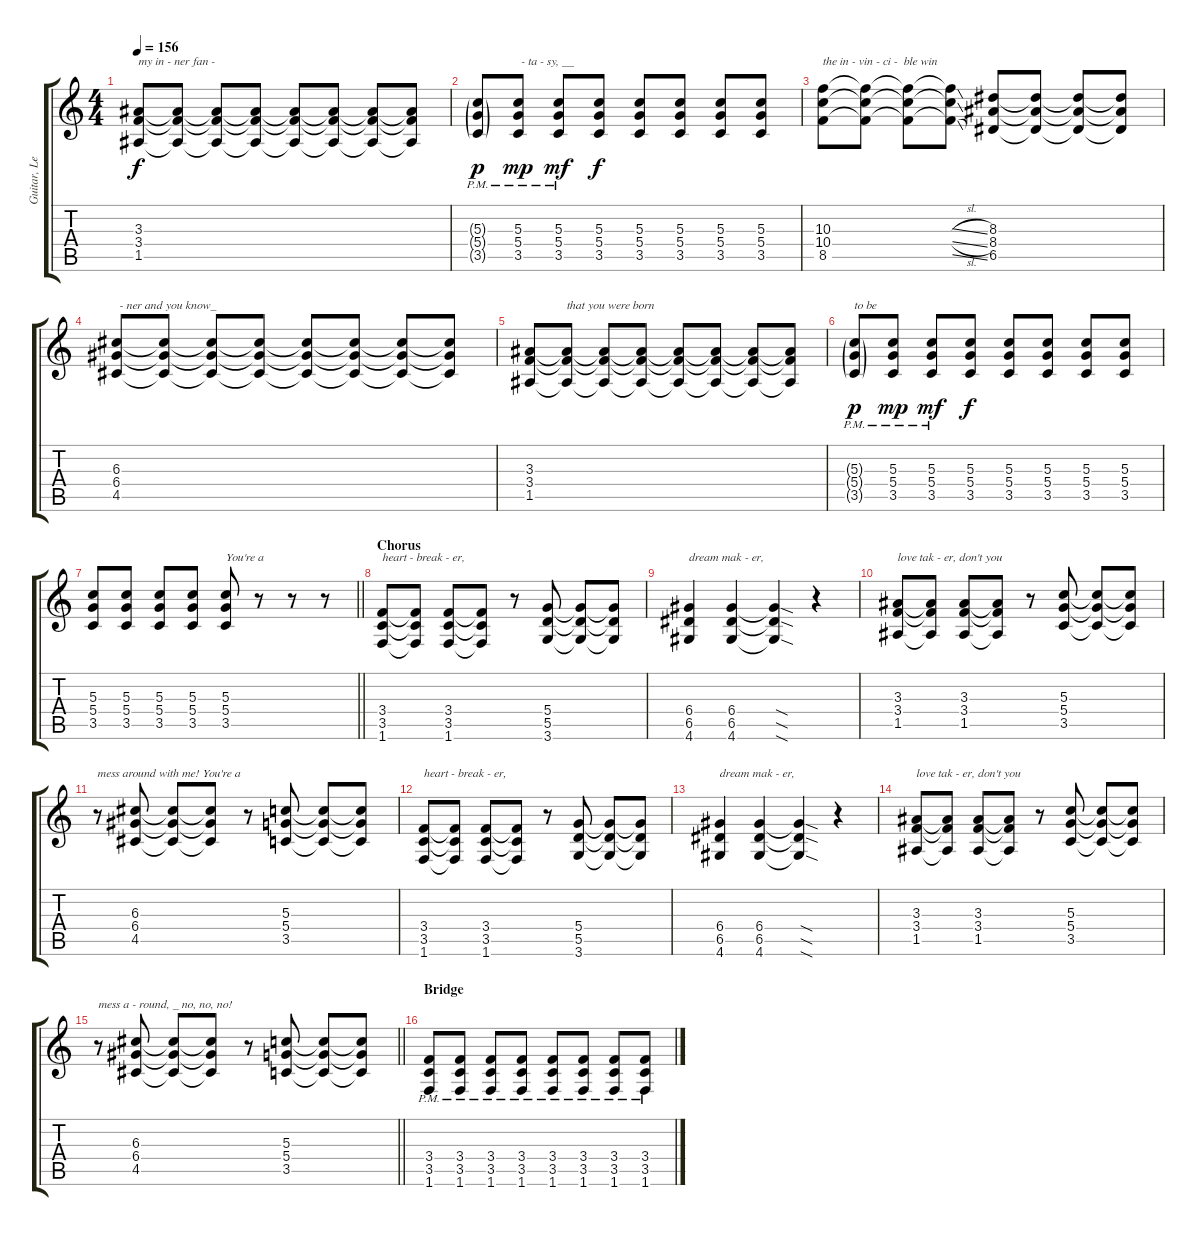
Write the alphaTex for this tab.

\track ("Guitar, Lead" "Guitar, Le") {solo instrument overdrivenguitar}
\staff {score tabs}
\tuning (E4 B3 G3 D3 A2 E2) {hide}
\ts (4 4)
\tempo 156
\clef g2
\ks c
(3.3 3.4 1.5).8{txt "my in - ner fan -" dy f} (3.3{t} 3.4{t} 1.5{t}).8 (3.3{t} 3.4{t} 1.5{t}).8 (3.3{t} 3.4{t} 1.5{t}).8 (3.3{t} 3.4{t} 1.5{t}).8 (3.3{t} 3.4{t} 1.5{t}).8 (3.3{t} 3.4{t} 1.5{t}).8 (3.3{t} 3.4{t} 1.5{t}).8 |
(5.3{g pm} 5.4{g pm} 3.5{g pm}).8{dy p} (5.3{pm} 5.4{pm} 3.5{pm}).8{txt " - ta - sy, __" dy mp} (5.3{pm} 5.4{pm} 3.5{pm}).8{dy mf} (5.3 5.4 3.5).8{dy f} (5.3 5.4 3.5).8 (5.3 5.4 3.5).8 (5.3 5.4 3.5).8 (5.3 5.4 3.5).8 |
(10.3 10.4 8.5).8{txt "the in - vin - ci -  ble win"} (10.3{t} 10.4{t} 8.5{t}).8 (10.3{t} 10.4{t} 8.5{t}).8 (10.3{sl t} 10.4{sl t} 8.5{sl t}).8 (8.3 8.4 6.5).8 (8.3{t} 8.4{t} 6.5{t}).8 (8.3{t} 8.4{t} 6.5{t}).8 (8.3{t} 8.4{t} 6.5{t}).8 |
(6.3 6.4 4.5).8{txt " - ner and you know_"} (6.3{t} 6.4{t} 4.5{t}).8 (6.3{t} 6.4{t} 4.5{t}).8 (6.3{t} 6.4{t} 4.5{t}).8 (6.3{t} 6.4{t} 4.5{t}).8 (6.3{t} 6.4{t} 4.5{t}).8 (6.3{t} 6.4{t} 4.5{t}).8 (6.3{t} 6.4{t} 4.5{t}).8 |
(3.3 3.4 1.5).8 (3.3{t} 3.4{t} 1.5{t}).8{txt "that you were born"} (3.3{t} 3.4{t} 1.5{t}).8 (3.3{t} 3.4{t} 1.5{t}).8 (3.3{t} 3.4{t} 1.5{t}).8 (3.3{t} 3.4{t} 1.5{t}).8 (3.3{t} 3.4{t} 1.5{t}).8 (3.3{t} 3.4{t} 1.5{t}).8 |
(5.3{g pm} 5.4{g pm} 3.5{g pm}).8{txt "to be" dy p} (5.3{pm} 5.4{pm} 3.5{pm}).8{dy mp} (5.3{pm} 5.4{pm} 3.5{pm}).8{dy mf} (5.3 5.4 3.5).8{dy f} (5.3 5.4 3.5).8 (5.3 5.4 3.5).8 (5.3 5.4 3.5).8 (5.3 5.4 3.5).8 |
\barLineRight lightlight
(5.3 5.4 3.5).8 (5.3 5.4 3.5).8 (5.3 5.4 3.5).8 (5.3 5.4 3.5).8 (5.3 5.4 3.5).8{txt "You're a"} r.8 r.8 r.8 |
\section ("" "Chorus")
(3.4 3.5 1.6).8{txt "heart - break - er,"} (3.4{t} 3.5{t} 1.6{t}).8 (3.4 3.5 1.6).8 (3.4{t} 3.5{t} 1.6{t}).8 r.8 (5.4 5.5 3.6).8 (5.4{t} 5.5{t} 3.6{t}).8 (5.4{t} 5.5{t} 3.6{t}).8 |
(6.4 6.5 4.6).4{txt "dream mak - er,"} (6.4 6.5 4.6).4 (6.4{sod t} 6.5{sod t} 4.6{sod t}).4 r.4 |
(3.3 3.4 1.5).8{txt "love tak - er, don't you"} (3.3{t} 3.4{t} 1.5{t}).8 (3.3 3.4 1.5).8 (3.3{t} 3.4{t} 1.5{t}).8 r.8 (5.3 5.4 3.5).8 (5.3{t} 5.4{t} 3.5{t}).8 (5.3{t} 5.4{t} 3.5{t}).8 |
r.8{txt "mess around with me! You're a"} (6.3 6.4 4.5).8 (6.3{t} 6.4{t} 4.5{t}).8 (6.3{t} 6.4{t} 4.5{t}).8 r.8 (5.3 5.4 3.5).8 (5.3{t} 5.4{t} 3.5{t}).8 (5.3{t} 5.4{t} 3.5{t}).8 |
(3.4 3.5 1.6).8{txt "heart - break - er,"} (3.4{t} 3.5{t} 1.6{t}).8 (3.4 3.5 1.6).8 (3.4{t} 3.5{t} 1.6{t}).8 r.8 (5.4 5.5 3.6).8 (5.4{t} 5.5{t} 3.6{t}).8 (5.4{t} 5.5{t} 3.6{t}).8 |
(6.4 6.5 4.6).4{txt "dream mak - er,"} (6.4 6.5 4.6).4 (6.4{sod t} 6.5{sod t} 4.6{sod t}).4 r.4 |
(3.3 3.4 1.5).8{txt "love tak - er, don't you"} (3.3{t} 3.4{t} 1.5{t}).8 (3.3 3.4 1.5).8 (3.3{t} 3.4{t} 1.5{t}).8 r.8 (5.3 5.4 3.5).8 (5.3{t} 5.4{t} 3.5{t}).8 (5.3{t} 5.4{t} 3.5{t}).8 |
\barLineRight lightlight
r.8{txt "mess a - round, _ no, no, no!"} (6.3 6.4 4.5).8 (6.3{t} 6.4{t} 4.5{t}).8 (6.3{t} 6.4{t} 4.5{t}).8 r.8 (5.3 5.4 3.5).8 (5.3{t} 5.4{t} 3.5{t}).8 (5.3{t} 5.4{t} 3.5{t}).8 |
\section ("" "Bridge")
(3.4{pm} 3.5{pm} 1.6{pm}).8 (3.4{pm} 3.5{pm} 1.6{pm}).8 (3.4{pm} 3.5{pm} 1.6{pm}).8 (3.4{pm} 3.5{pm} 1.6{pm}).8 (3.4{pm} 3.5{pm} 1.6{pm}).8 (3.4{pm} 3.5{pm} 1.6{pm}).8 (3.4{pm} 3.5{pm} 1.6{pm}).8 (3.4{pm} 3.5{pm} 1.6{pm}).8
